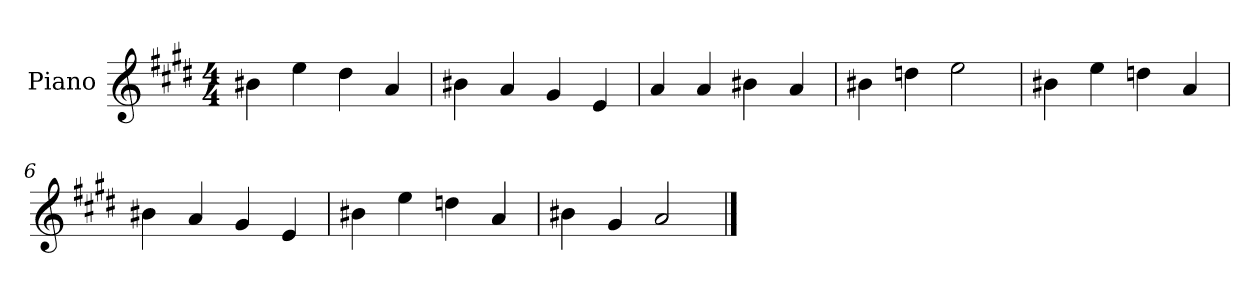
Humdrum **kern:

**kern
*part1
*staff1
*I"Piano
*I'P-no
*clefG2
*k[f#c#g#d#]
*M4/4
*MM90
=1
4b#X\
4ee\
4dd#\
4a/
=2
4b#X\
4a/
4g#/
4e/
=3
4a/
4a/
4b#X\
4a/
=4
4b#X\
4ddn\
2ee\
=5
4b#X\
4ee\
4ddn\
4a/
=6
4b#X\
4a/
4g#/
4e/
=7
4b#X\
4ee\
4ddn\
4a/
!!LO:LB:g=z
=8
4b#X\
4g#/
2a/
==
*-
